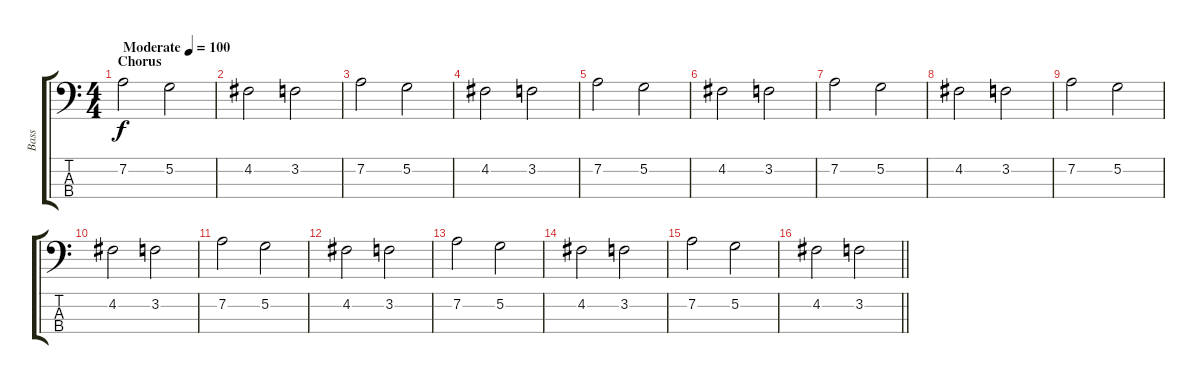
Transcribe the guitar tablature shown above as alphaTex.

\track ("Bass" "Bass") {instrument electricbassfinger}
\staff {score tabs}
\tuning (G2 D2 A1 E1) {hide}
\ts (4 4)
\section ("" "Chorus")
\tempo (100 "Moderate")
\clef f4
\ks c
7.2.2{dy f instrument electricbassfinger} 5.2.2 |
4.2.2 3.2.2 |
7.2.2 5.2.2 |
4.2.2 3.2.2 |
7.2.2 5.2.2 |
4.2.2 3.2.2 |
7.2.2 5.2.2 |
4.2.2 3.2.2 |
7.2.2 5.2.2 |
4.2.2 3.2.2 |
7.2.2 5.2.2 |
4.2.2 3.2.2 |
7.2.2 5.2.2 |
4.2.2 3.2.2 |
7.2.2 5.2.2 |
\barLineRight lightlight
4.2.2 3.2.2
